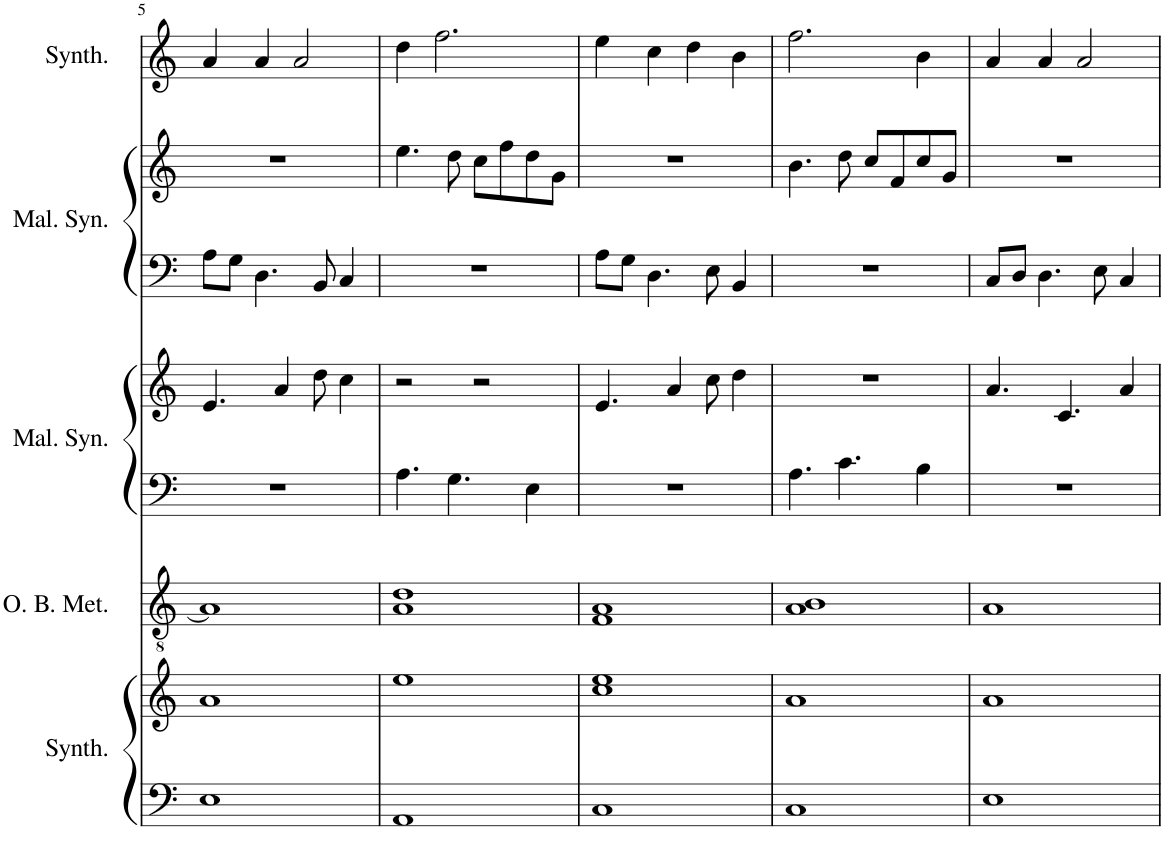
**kern	**kern	**kern	**kern	**kern	**kern	**kern	**kern
*part5	*part5	*part4	*part3	*part3	*part2	*part2	*part1
*staff8	*staff7	*staff6	*staff5	*staff4	*staff3	*staff2	*staff1
*I"New Age Synthesizer	*	*I"Orff Bass Metallophone	*I"Mallet Synthesizer	*	*I"Mallet Synthesizer	*	*I"Atmosphere Synthesizer
*I'Synth.	*	*I'O. B. Met.	*I'Mal. Syn.	*	*I'Mal. Syn.	*	*I'Synth.
!!LO:PB:g=z
*clefF4	*clefG2	*clefGv2	*clefF4	*clefG2	*clefF4	*clefG2	*clefG2
*k[]	*k[]	*k[]	*k[]	*k[]	*k[]	*k[]	*k[]
*M4/4	*M4/4	*M4/4	*M4/4	*M4/4	*M4/4	*M4/4	*M4/4
=5	=5	=5	=5	=5	=5	=5	=5
1E	1a	1A]	1r	4.e/	8A\L	1r	4a/
.	.	.	.	.	8G\J	.	.
.	.	.	.	.	4.D\	.	4a/
.	.	.	.	4a/	.	.	.
.	.	.	.	.	.	.	2a/
.	.	.	.	8dd\	8BB/	.	.
.	.	.	.	4cc\	4C/	.	.
=6	=6	=6	=6	=6	=6	=6	=6
1AA	1ee	1A 1d	4.A\	2r	1r	4.ee\	4dd\
.	.	.	.	.	.	.	2.ff\
.	.	.	4.G\	.	.	8dd\	.
.	.	.	.	2r	.	8cc\L	.
.	.	.	.	.	.	8ff\	.
.	.	.	4E\	.	.	8dd\	.
.	.	.	.	.	.	8g\J	.
=7	=7	=7	=7	=7	=7	=7	=7
1C	1cc 1ee	1F 1A	1r	4.e/	8A\L	1r	4ee\
.	.	.	.	.	8G\J	.	.
.	.	.	.	.	4.D\	.	4cc\
.	.	.	.	4a/	.	.	.
.	.	.	.	.	.	.	4dd\
.	.	.	.	8cc\	8E\	.	.
.	.	.	.	4dd\	4BB/	.	4b\
=8	=8	=8	=8	=8	=8	=8	=8
1C	1a	1A 1B	4.A\	1r	1r	4.b\	2.ff\
.	.	.	4.c\	.	.	8dd\	.
.	.	.	.	.	.	8cc/L	.
.	.	.	.	.	.	8f/	.
.	.	.	4B\	.	.	8cc/	4b\
.	.	.	.	.	.	8g/J	.
=9	=9	=9	=9	=9	=9	=9	=9
1E	1a	1A	1r	4.a/	8C/L	1r	4a/
.	.	.	.	.	8D/J	.	.
.	.	.	.	.	4.D\	.	4a/
.	.	.	.	4.c/	.	.	.
.	.	.	.	.	.	.	2a/
.	.	.	.	.	8E\	.	.
.	.	.	.	4a/	4C/	.	.
=	=	=	=	=	=	=	=
*-	*-	*-	*-	*-	*-	*-	*-
